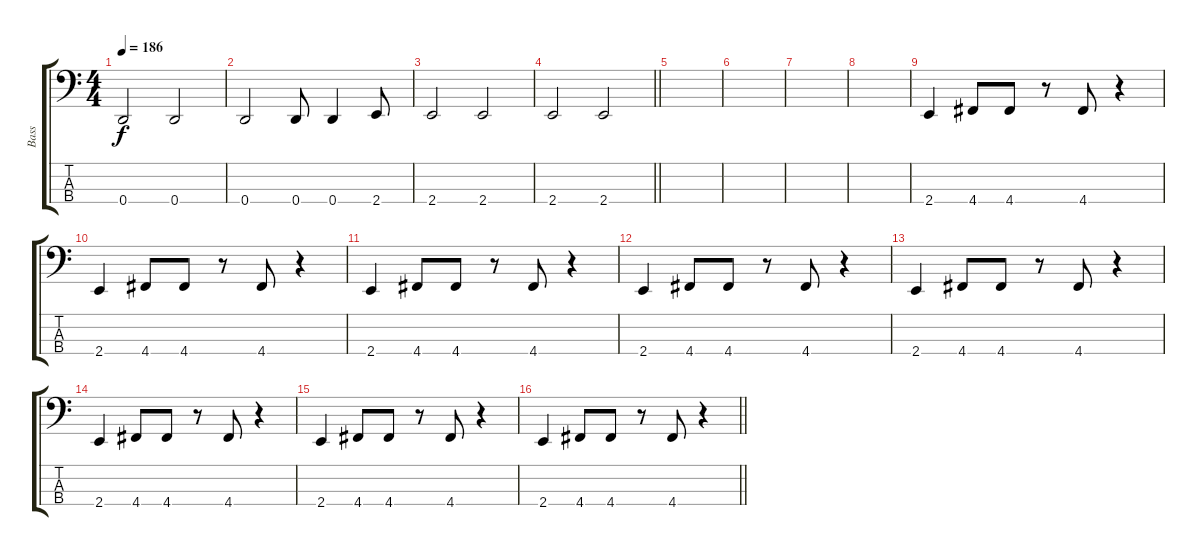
\track ("Bass" "Bass") {instrument electricbassfinger}
\staff {score tabs}
\tuning (G2 D2 A1 D1) {hide}
\ts (4 4)
\tempo 186
\clef f4
\ks c
0.4.2{dy f} 0.4.2 |
0.4.2 0.4.8 0.4.4 2.4.8 |
2.4.2 2.4.2 |
\barLineRight lightlight
2.4.2 2.4.2 |
|
|
|
|
2.4.4 4.4.8 4.4.8 r.8 4.4.8 r.4 |
2.4.4 4.4.8 4.4.8 r.8 4.4.8 r.4 |
2.4.4 4.4.8 4.4.8 r.8 4.4.8 r.4 |
2.4.4 4.4.8 4.4.8 r.8 4.4.8 r.4 |
2.4.4 4.4.8 4.4.8 r.8 4.4.8 r.4 |
2.4.4 4.4.8 4.4.8 r.8 4.4.8 r.4 |
2.4.4 4.4.8 4.4.8 r.8 4.4.8 r.4 |
\barLineRight lightlight
2.4.4 4.4.8 4.4.8 r.8 4.4.8 r.4
